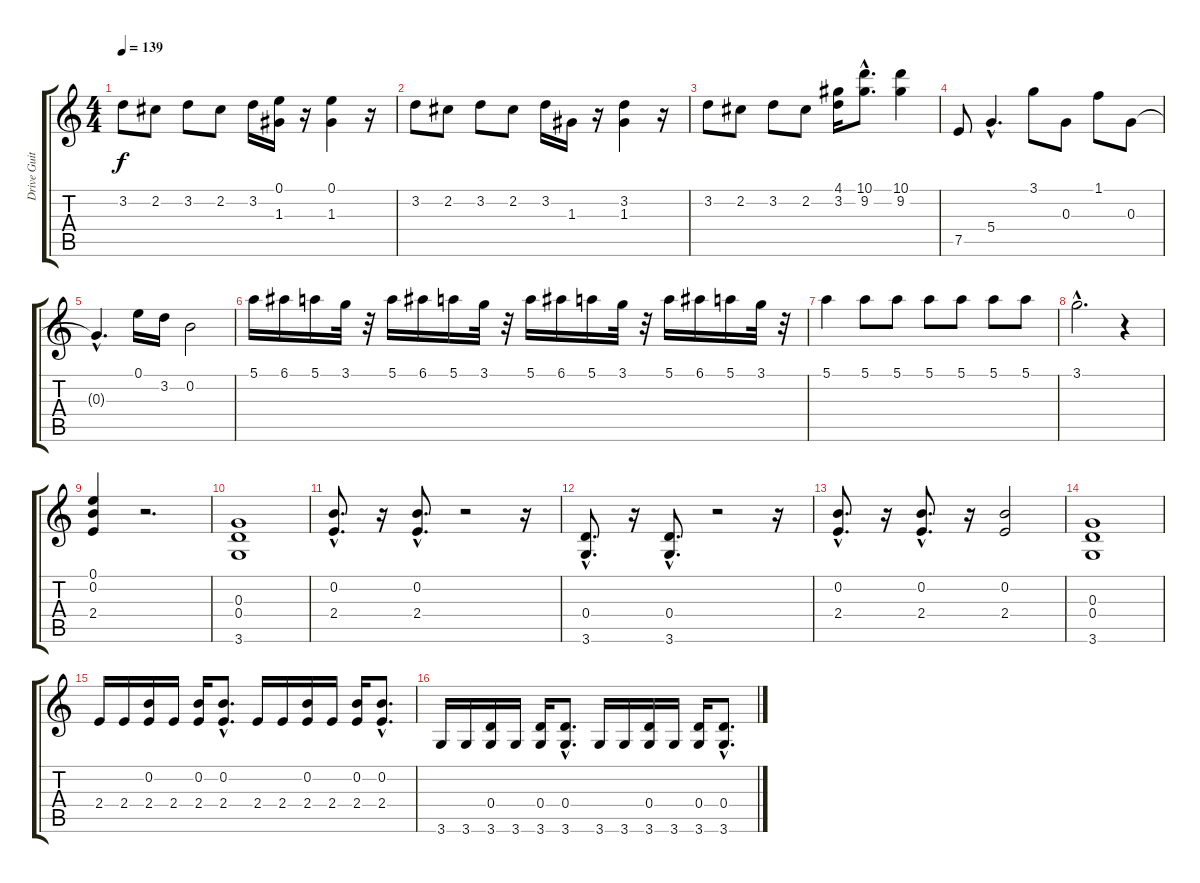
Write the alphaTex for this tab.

\track ("Drive Guitar" "Drive Guit") {instrument overdrivenguitar}
\staff {score tabs}
\tuning (E4 B3 G3 D3 A2 E2) {hide}
\ts (4 4)
\tempo 139
\clef g2
\ks c
3.2.8{dy f} 2.2.8 3.2.8 2.2.8 3.2.16 (0.1 1.3).16 r.16 (0.1 1.3).4 r.16 |
3.2.8 2.2.8 3.2.8 2.2.8 3.2.16 1.3.16 r.16 (3.2 1.3).4 r.16 |
3.2.8 2.2.8 3.2.8 2.2.8 (4.1 3.2).16 (10.1{hac} 9.2{hac}).8{d} (10.1 9.2).4 |
7.5.8 5.4{hac}.4{d} 3.1.8 0.3.8 1.1.8 0.3.8 |
0.3{hac t}.4{d} 0.1.16 3.2.16 0.2.2 |
5.1.16 6.1.16 5.1.16 3.1.32 r.32 5.1.16 6.1.16 5.1.16 3.1.32 r.32 5.1.16 6.1.16 5.1.16 3.1.32 r.32 5.1.16 6.1.16 5.1.16 3.1.32 r.32 |
5.1.4 5.1.8 5.1.8 5.1.8 5.1.8 5.1.8 5.1.8 |
3.1{hac}.2{d} r.4 |
(0.1 0.2 2.4).4 r.2{d} |
(0.3 0.4 3.6).1 |
(0.2{hac} 2.4{hac}).8{d} r.16 (0.2{hac} 2.4{hac}).8{d} r.2 r.16 |
(0.4{hac} 3.6{hac}).8{d} r.16 (0.4{hac} 3.6{hac}).8{d} r.2 r.16 |
(0.2{hac} 2.4{hac}).8{d} r.16 (0.2{hac} 2.4{hac}).8{d} r.16 (0.2 2.4).2 |
(0.3 0.4 3.6).1 |
2.4.16 2.4.16 (0.2 2.4).16 2.4.16 (0.2 2.4).16 (0.2{hac} 2.4{hac}).8{d} 2.4.16 2.4.16 (0.2 2.4).16 2.4.16 (0.2 2.4).16 (0.2{hac} 2.4{hac}).8{d} |
3.6.16 3.6.16 (0.4 3.6).16 3.6.16 (0.4 3.6).16 (0.4{hac} 3.6{hac}).8{d} 3.6.16 3.6.16 (0.4 3.6).16 3.6.16 (0.4 3.6).16 (0.4{hac} 3.6{hac}).8{d}
